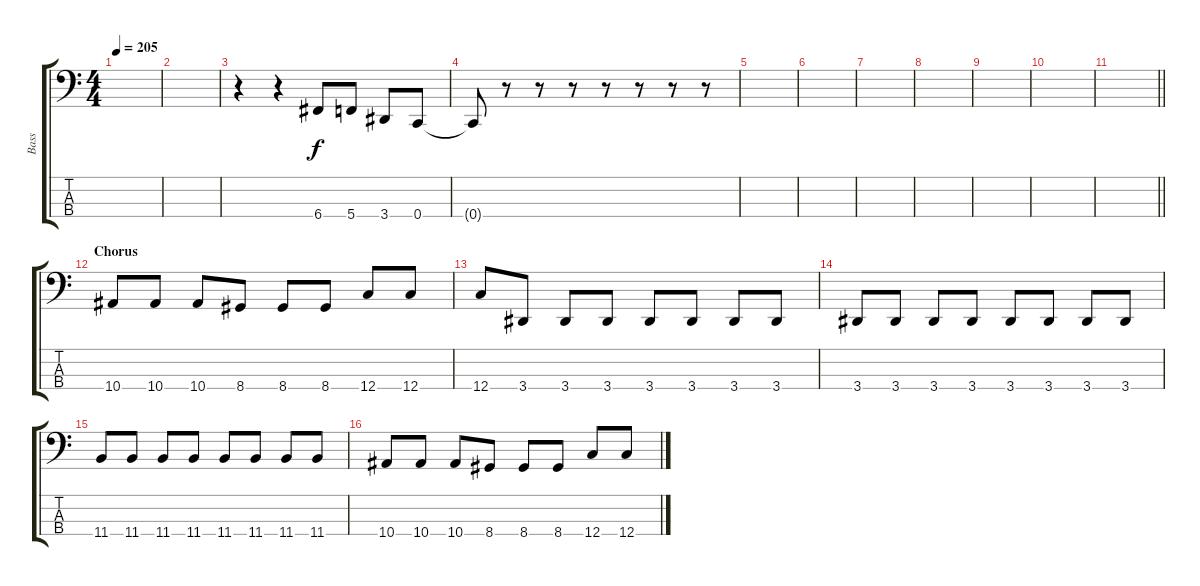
\track ("Bass" "Bass") {instrument slapbass2}
\staff {score tabs}
\tuning (F2 C2 G1 C1) {hide}
\ts (4 4)
\tempo 205
\clef f4
\ks c
|
|
r.4 r.4 6.4.8 5.4.8 3.4.8 0.4.8 |
0.4{t}.8 r.8 r.8 r.8 r.8 r.8 r.8 r.8 |
|
|
|
|
|
|
\barLineRight lightlight
|
\section ("" "Chorus")
10.4.8 10.4.8 10.4.8 8.4.8 8.4.8 8.4.8 12.4.8 12.4.8 |
12.4.8 3.4.8 3.4.8 3.4.8 3.4.8 3.4.8 3.4.8 3.4.8 |
3.4.8 3.4.8 3.4.8 3.4.8 3.4.8 3.4.8 3.4.8 3.4.8 |
11.4.8 11.4.8 11.4.8 11.4.8 11.4.8 11.4.8 11.4.8 11.4.8 |
10.4.8 10.4.8 10.4.8 8.4.8 8.4.8 8.4.8 12.4.8 12.4.8
